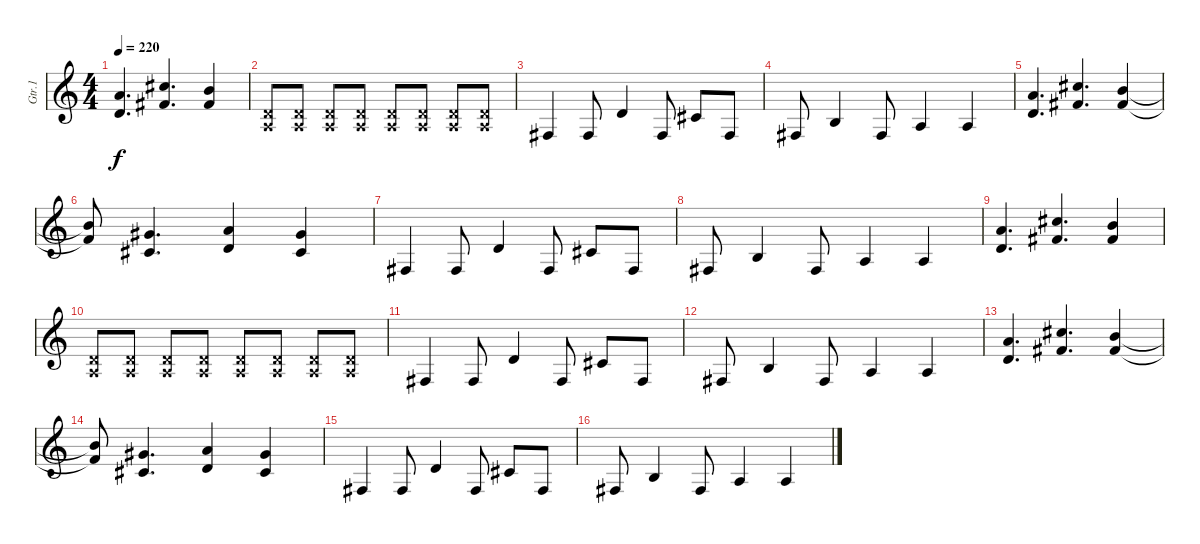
\track ("Gtr.1" "Gtr.1") {instrument distortionguitar}
\staff {score}
\tuning (E4 B3 G3 D3 A2 E2) {hide}
\ts (4 4)
\tempo 220
\clef g2
\ks c
(7.4 5.5).4{d dy f} (11.4 9.5).4{d} (9.4 9.5).4 |
(0.4{x} 0.5{x}).8 (0.4{x} 0.5{x}).8 (0.4{x} 0.5{x}).8 (0.4{x} 0.5{x}).8 (0.4{x} 0.5{x}).8 (0.4{x} 0.5{x}).8 (0.4{x} 0.5{x}).8 (0.4{x} 0.5{x}).8 |
2.6.4 2.6.8 5.5.4 2.6.8 4.5.8 2.6.8 |
2.6.8 2.5.4 2.6.8 5.6.4 5.6.4 |
(7.4 5.5).4{d} (11.4 9.5).4{d} (9.4 9.5).4 |
(9.4{t} 9.5{t}).8 (6.4 4.5).4{d} (7.4 5.5).4 (6.4 4.5).4 |
2.6.4 2.6.8 5.5.4 2.6.8 4.5.8 2.6.8 |
2.6.8 2.5.4 2.6.8 5.6.4 5.6.4 |
(7.4 5.5).4{d} (11.4 9.5).4{d} (9.4 9.5).4 |
(0.4{x} 0.5{x}).8 (0.4{x} 0.5{x}).8 (0.4{x} 0.5{x}).8 (0.4{x} 0.5{x}).8 (0.4{x} 0.5{x}).8 (0.4{x} 0.5{x}).8 (0.4{x} 0.5{x}).8 (0.4{x} 0.5{x}).8 |
2.6.4 2.6.8 5.5.4 2.6.8 4.5.8 2.6.8 |
2.6.8 2.5.4 2.6.8 5.6.4 5.6.4 |
(7.4 5.5).4{d} (11.4 9.5).4{d} (9.4 9.5).4 |
(9.4{t} 9.5{t}).8 (6.4 4.5).4{d} (7.4 5.5).4 (6.4 4.5).4 |
2.6.4 2.6.8 5.5.4 2.6.8 4.5.8 2.6.8 |
2.6.8 2.5.4 2.6.8 5.6.4 5.6.4
